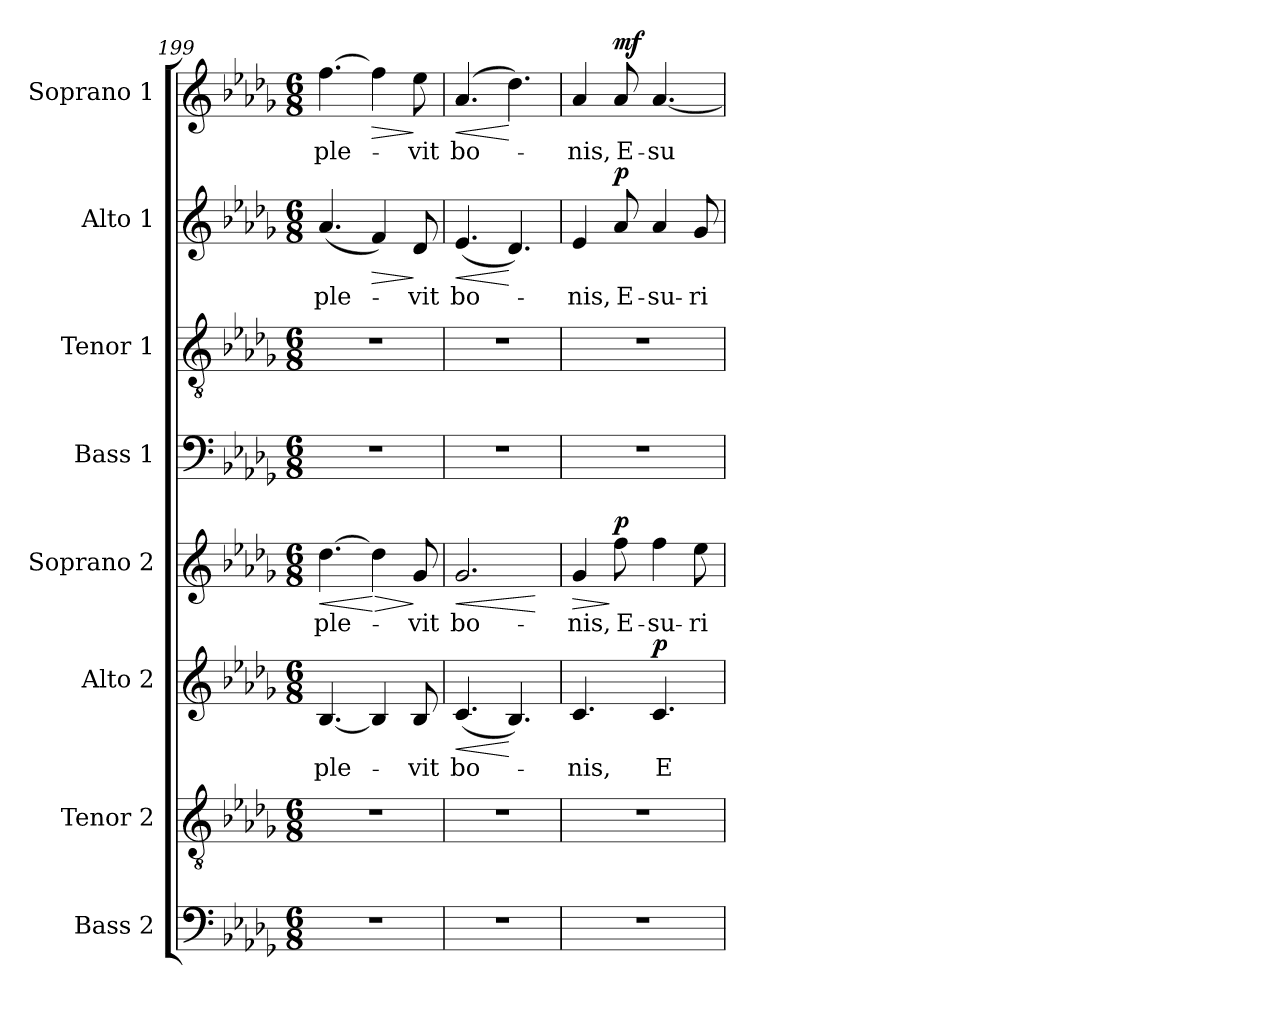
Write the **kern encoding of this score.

**kern	**kern	**kern	**text	**dynam	**kern	**text	**dynam	**kern	**kern	**kern	**text	**dynam	**kern	**text	**dynam
*part8	*part7	*part6	*part6	*part6	*part5	*part5	*part5	*part4	*part3	*part2	*part2	*part2	*part1	*part1	*part1
*staff8	*staff7	*staff6	*staff6	*staff6	*staff5	*staff5	*staff5	*staff4	*staff3	*staff2	*staff2	*staff2	*staff1	*staff1	*staff1
*I"Bass 2	*I"Tenor 2	*I"Alto 2	*	*	*I"Soprano 2	*	*	*I"Bass 1	*I"Tenor 1	*I"Alto 1	*	*	*I"Soprano 1	*	*
*I'B 2.	*I'T 2.	*I'A 2.	*	*	*I'S 2.	*	*	*I'B 1.	*I'T 1.	*I'A 1.	*	*	*I'S 1.	*	*
!!LO:PB:g=z
*clefF4	*clefGv2	*clefG2	*	*	*clefG2	*	*	*clefF4	*clefGv2	*clefG2	*	*	*clefG2	*	*
*	*ITrd7c12	*	*	*	*	*	*	*	*ITrd7c12	*	*	*	*	*	*
*k[b-e-a-d-g-]	*k[b-e-a-d-g-]	*k[b-e-a-d-g-]	*	*	*k[b-e-a-d-g-]	*	*	*k[b-e-a-d-g-]	*k[b-e-a-d-g-]	*k[b-e-a-d-g-]	*	*	*k[b-e-a-d-g-]	*	*
*D-:	*D-:	*D-:	*	*	*D-:	*	*	*D-:	*D-:	*D-:	*	*	*D-:	*	*
*M6/8	*M6/8	*M6/8	*	*	*M6/8	*	*	*M6/8	*M6/8	*M6/8	*	*	*M6/8	*	*
=199	=199	=199	=199	=199	=199	=199	=199	=199	=199	=199	=199	=199	=199	=199	=199
!LO:N:vis=1	!LO:N:vis=1	!	!	!	!	!	!	!	!	!	!	!	!	!	!
!	!	!	!LO:LY:b:color=#000000	!	!	!	!	!	!	!	!	!	!	!	!
!	!	!	!	!	!	!LO:LY:b:color=#000000	!LO:HP:b	!LO:N:vis=1	!LO:N:vis=1	!	!	!	!	!	!
!	!	!	!	!	!	!	!	!	!	!	!LO:LY:b:color=#000000	!	!	!	!
!	!	!	!	!	!	!	!	!	!	!	!	!	!	!LO:LY:b:color=#000000	!
2.r	2.r	[4.B-i/	-ple-	.	[4.dd-i\	-ple-	<	2.r	2.r	(4.a-i/	-ple-	.	[4.ffi\	-ple-	.
!	!	!	!	!	!	!	!LO:HP:n=1:b	!	!	!	!	!LO:HP:b	!	!	!LO:HP:b
.	.	4B-i/]	.	.	4dd-i\]	.	[ >	.	.	4fi/)	.	>	4ffi\]	.	>
!	!	!	!LO:LY:b:color=#000000	!	!	!	!	!	!	!	!	!	!	!	!
!	!	!	!	!	!	!LO:LY:b:color=#000000	!	!	!	!	!	!	!	!	!
!	!	!	!	!	!	!	!	!	!	!	!LO:LY:b:color=#000000	!	!	!	!
!	!	!	!	!	!	!	!	!	!	!	!	!	!	!LO:LY:b:color=#000000	!
.	.	8B-i/	-vit	.	8g-i/	-vit	]	.	.	8d-i/	-vit	]	8ee-i\	-vit	]
=200	=200	=200	=200	=200	=200	=200	=200	=200	=200	=200	=200	=200	=200	=200	=200
!LO:N:vis=1	!LO:N:vis=1	!	!	!	!	!	!	!	!	!	!	!	!	!	!
!	!	!	!LO:LY:b:color=#000000	!LO:HP:b	!	!	!	!	!	!	!	!	!	!	!
!	!	!	!	!LO:HP:n=1:b	!	!	!	!	!	!	!	!	!	!	!
!	!	!	!	!	!	!LO:LY:b:color=#000000	!LO:HP:b	!LO:N:vis=1	!LO:N:vis=1	!	!	!	!	!	!
!	!	!	!	!	!	!	!	!	!	!	!LO:LY:b:color=#000000	!LO:HP:b	!	!	!
!	!	!	!	!	!	!	!	!	!	!	!	!LO:HP:n=1:b	!	!	!
!	!	!	!	!	!	!	!	!	!	!	!	!	!	!LO:LY:b:color=#000000	!LO:HP:b
!	!	!	!	!	!	!	!	!	!	!	!	!	!	!	!LO:HP:n=1:b
2.r	2.r	(4.ci/	bo-	< >	2.g-i/	bo-	<	2.r	2.r	(4.e-i/	bo-	< >	(4.a-i/	bo-	< >
.	.	4.B-i/)	.	[	.	.	.	.	.	4.d-i/)	.	[	4.dd-i\)	.	[
.	.	.	.	]	.	.	[	.	.	.	.	]	.	.	]
=201	=201	=201	=201	=201	=201	=201	=201	=201	=201	=201	=201	=201	=201	=201	=201
!LO:N:vis=1	!LO:N:vis=1	!	!	!	!	!	!	!	!	!	!	!	!	!	!
!	!	!	!LO:LY:b:color=#000000	!	!	!	!	!	!	!	!	!	!	!	!
!	!	!	!	!	!	!LO:LY:b:color=#000000	!LO:HP:b	!LO:N:vis=1	!LO:N:vis=1	!	!	!	!	!	!
!	!	!	!	!	!	!	!	!	!	!	!LO:LY:b:color=#000000	!	!	!	!
!	!	!	!	!	!	!	!	!	!	!	!	!	!	!LO:LY:b:color=#000000	!
2.r	2.r	4.ci/	-nis,	.	4g-i/	-nis,	>	2.r	2.r	4e-i/	-nis,	.	4a-i/	-nis,	.
!	!	!	!	!	!	!LO:LY:b:color=#000000	!	!	!	!	!	!	!	!	!
!	!	!	!	!	!	!	!	!	!	!	!LO:LY:b:color=#000000	!	!	!	!
!	!	!	!	!	!	!	!	!	!	!	!	!	!	!LO:LY:b:color=#000000	!
.	.	.	.	.	8ffi\	E-	] p	.	.	8a-i/	E-	p	8a-i/	E-	mf
!	!	!	!LO:LY:b:color=#000000	!	!	!	!	!	!	!	!	!	!	!	!
!	!	!	!	!	!	!LO:LY:b:color=#000000	!	!	!	!	!	!	!	!	!
!	!	!	!	!	!	!	!	!	!	!	!LO:LY:b:color=#000000	!	!	!	!
!	!	!	!	!	!	!	!	!	!	!	!	!	!	!LO:LY:b:color=#000000	!
.	.	4.ci/	E-	p	4ffi\	-su-	.	.	.	4a-i/	-su-	.	[4.a-i/	-su-	.
!	!	!	!	!	!	!LO:LY:b:color=#000000	!	!	!	!	!	!	!	!	!
!	!	!	!	!	!	!	!	!	!	!	!LO:LY:b:color=#000000	!	!	!	!
.	.	.	.	.	8ee-i\	-ri-	.	.	.	8g-i/	-ri-	.	.	.	.
=	=	=	=	=	=	=	=	=	=	=	=	=	=	=	=
*-	*-	*-	*-	*-	*-	*-	*-	*-	*-	*-	*-	*-	*-	*-	*-
